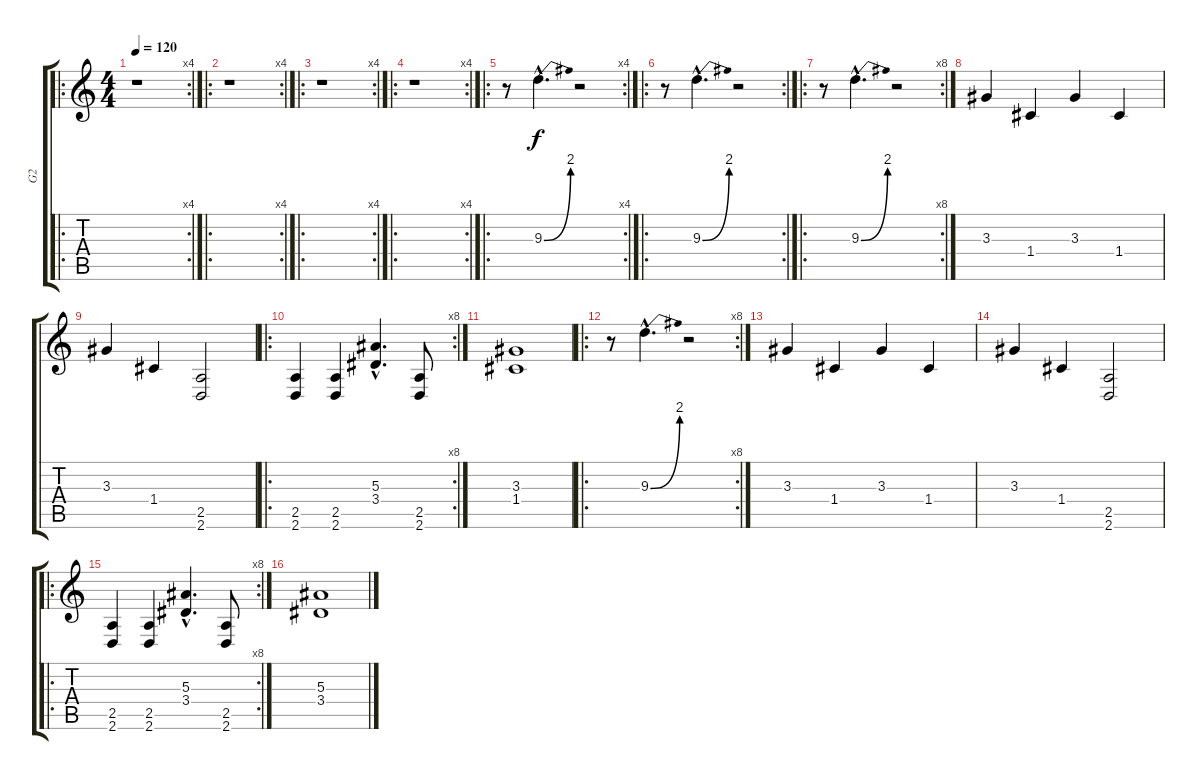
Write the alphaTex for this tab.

\track ("G2" "G2") {instrument overdrivenguitar}
\staff {score tabs}
\tuning (D4 A3 F3 C3 G2 C2) {hide}
\ro
\rc 4
\ts (4 4)
\tempo 120
\clef g2
\ks c
r.1{dy f instrument overdrivenguitar} |
\ro
\rc 4
r.1 |
\ro
\rc 4
r.1 |
\ro
\rc 4
r.1 |
\ro
\rc 4
r.8 9.3{be (bend 0 0 60 8) hac}.4{d} r.2 |
\ro
\rc 2
r.8 9.3{be (bend 0 0 60 8) hac}.4{d} r.2 |
\ro
\rc 8
r.8 9.3{be (bend 0 0 60 8) hac}.4{d} r.2 |
3.3.4 1.4.4 3.3.4 1.4.4 |
3.3.4 1.4.4 (2.5 2.6).2 |
\ro
\rc 8
(2.5 2.6).4 (2.5 2.6).4 (5.3{hac} 3.4{hac}).4{d} (2.5 2.6).8 |
(3.3 1.4).1 |
\ro
\rc 8
r.8 9.3{be (bend 0 0 60 8) hac}.4{d} r.2 |
3.3.4 1.4.4 3.3.4 1.4.4 |
3.3.4 1.4.4 (2.5 2.6).2 |
\ro
\rc 8
(2.5 2.6).4 (2.5 2.6).4 (5.3{hac} 3.4{hac}).4{d} (2.5 2.6).8 |
(5.3 3.4).1
